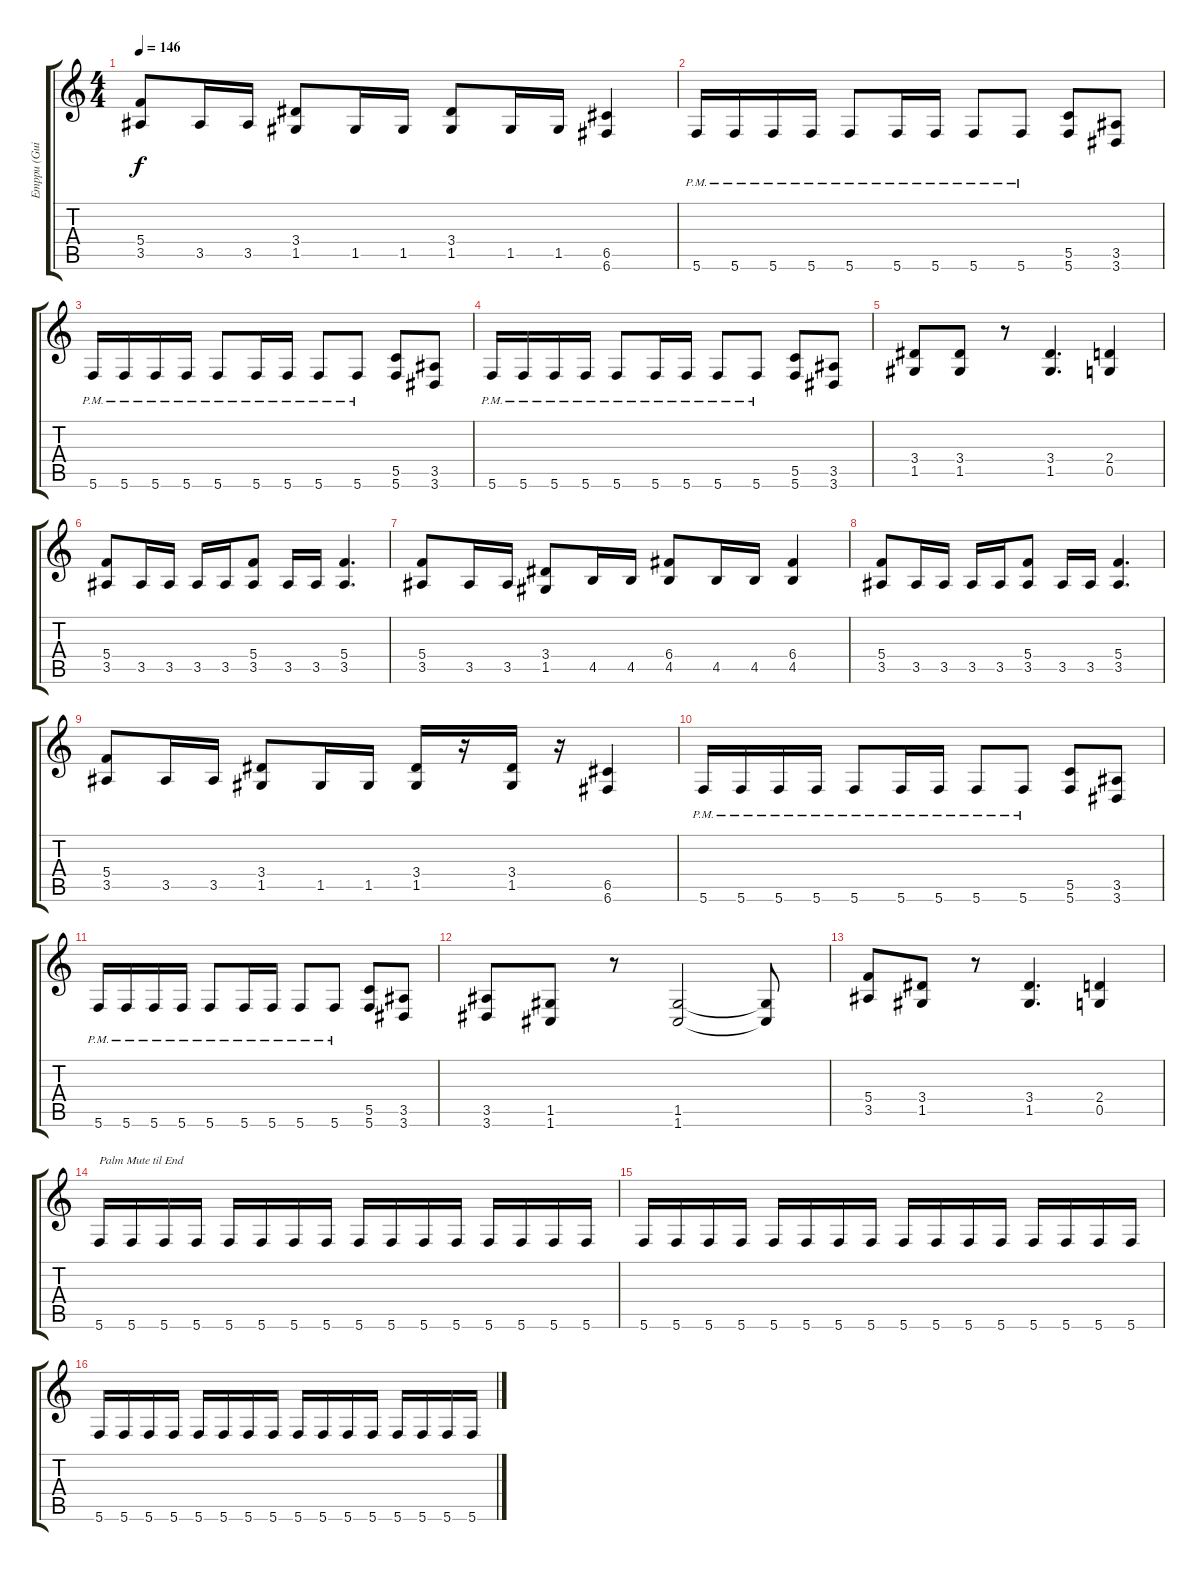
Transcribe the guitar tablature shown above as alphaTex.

\track ("Emppu (Guitar)" "Emppu (Gui") {instrument distortionguitar}
\staff {score tabs}
\tuning (E4 C4 G3 C3 G2 C2) {hide}
\ts (4 4)
\tempo 146
\clef g2
\ks c
(5.4 3.5).8{dy f} 3.5.16 3.5.16 (3.4 1.5).8 1.5.16 1.5.16 (3.4 1.5).8 1.5.16 1.5.16 (6.5 6.6).4 |
5.6{pm}.16 5.6{pm}.16 5.6{pm}.16 5.6{pm}.16 5.6{pm}.8 5.6{pm}.16 5.6{pm}.16 5.6{pm}.8 5.6{pm}.8 (5.5 5.6).8 (3.5 3.6).8 |
5.6{pm}.16 5.6{pm}.16 5.6{pm}.16 5.6{pm}.16 5.6{pm}.8 5.6{pm}.16 5.6{pm}.16 5.6{pm}.8 5.6{pm}.8 (5.5 5.6).8 (3.5 3.6).8 |
5.6{pm}.16 5.6{pm}.16 5.6{pm}.16 5.6{pm}.16 5.6{pm}.8 5.6{pm}.16 5.6{pm}.16 5.6{pm}.8 5.6{pm}.8 (5.5 5.6).8 (3.5 3.6).8 |
(3.4 1.5).8 (3.4 1.5).8 r.8 (3.4 1.5).4{d} (2.4 0.5).4 |
(5.4 3.5).8 3.5.16 3.5.16 3.5.16 3.5.16 (5.4 3.5).8 3.5.16 3.5.16 (5.4 3.5).4{d} |
(5.4 3.5).8 3.5.16 3.5.16 (3.4 1.5).8 4.5.16 4.5.16 (6.4 4.5).8 4.5.16 4.5.16 (6.4 4.5).4 |
(5.4 3.5).8 3.5.16 3.5.16 3.5.16 3.5.16 (5.4 3.5).8 3.5.16 3.5.16 (5.4 3.5).4{d} |
(5.4 3.5).8 3.5.16 3.5.16 (3.4 1.5).8 1.5.16 1.5.16 (3.4 1.5).16 r.16 (3.4 1.5).16 r.16 (6.5 6.6).4 |
5.6{pm}.16 5.6{pm}.16 5.6{pm}.16 5.6{pm}.16 5.6{pm}.8 5.6{pm}.16 5.6{pm}.16 5.6{pm}.8 5.6{pm}.8 (5.5 5.6).8 (3.5 3.6).8 |
5.6{pm}.16 5.6{pm}.16 5.6{pm}.16 5.6{pm}.16 5.6{pm}.8 5.6{pm}.16 5.6{pm}.16 5.6{pm}.8 5.6{pm}.8 (5.5 5.6).8 (3.5 3.6).8 |
(3.5 3.6).8 (1.5 1.6).8 r.8 (1.5 1.6).2 (1.5{t} 1.6{t}).8 |
(5.4 3.5).8 (3.4 1.5).8 r.8 (3.4 1.5).4{d} (2.4 0.5).4 |
5.6.16{txt "Palm Mute til End"} 5.6.16 5.6.16 5.6.16 5.6.16 5.6.16 5.6.16 5.6.16 5.6.16 5.6.16 5.6.16 5.6.16 5.6.16 5.6.16 5.6.16 5.6.16 |
5.6.16 5.6.16 5.6.16 5.6.16 5.6.16 5.6.16 5.6.16 5.6.16 5.6.16 5.6.16 5.6.16 5.6.16 5.6.16 5.6.16 5.6.16 5.6.16 |
5.6.16 5.6.16 5.6.16 5.6.16 5.6.16 5.6.16 5.6.16 5.6.16 5.6.16 5.6.16 5.6.16 5.6.16 5.6.16 5.6.16 5.6.16 5.6.16
